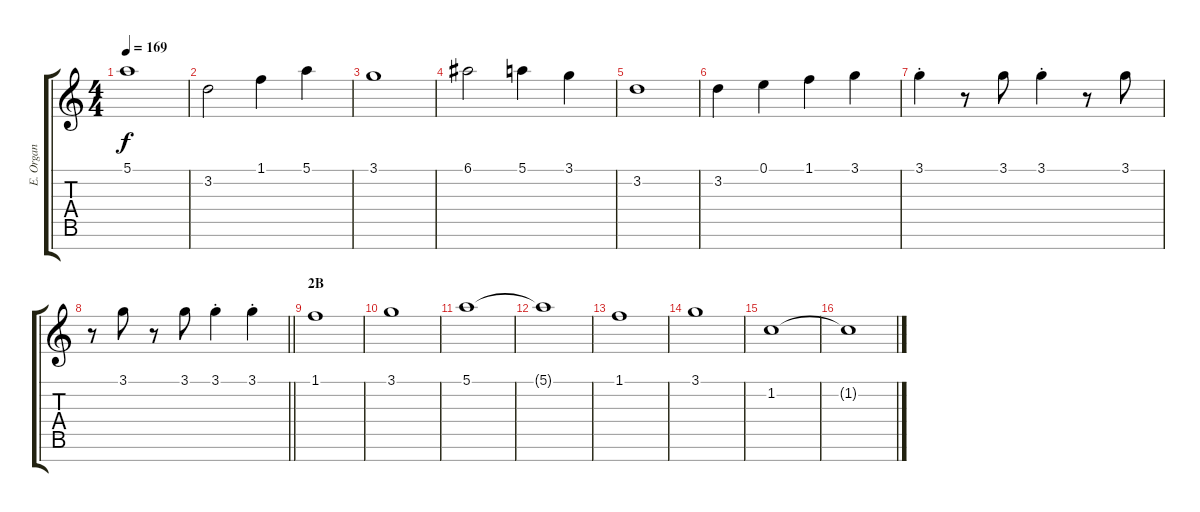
\track ("E. Organ" "E. Organ") {instrument rockorgan}
\staff {score tabs}
\tuning (E5 B4 G4 D4 A3 E3 B2) {hide}
\ts (4 4)
\tempo 169
\clef g2
\ks c
5.1.1{dy f} |
3.2.2 1.1.4 5.1.4 |
3.1.1 |
6.1.2 5.1.4 3.1.4 |
3.2.1 |
3.2.4 0.1.4 1.1.4 3.1.4 |
3.1{st}.4 r.8 3.1.8 3.1{st}.4 r.8 3.1.8 |
\barLineRight lightlight
r.8 3.1.8 r.8 3.1.8 3.1{st}.4 3.1{st}.4 |
\section ("" "2B")
1.1.1 |
3.1.1 |
5.1.1 |
5.1{t}.1 |
1.1.1 |
3.1.1 |
1.2.1 |
1.2{t}.1
